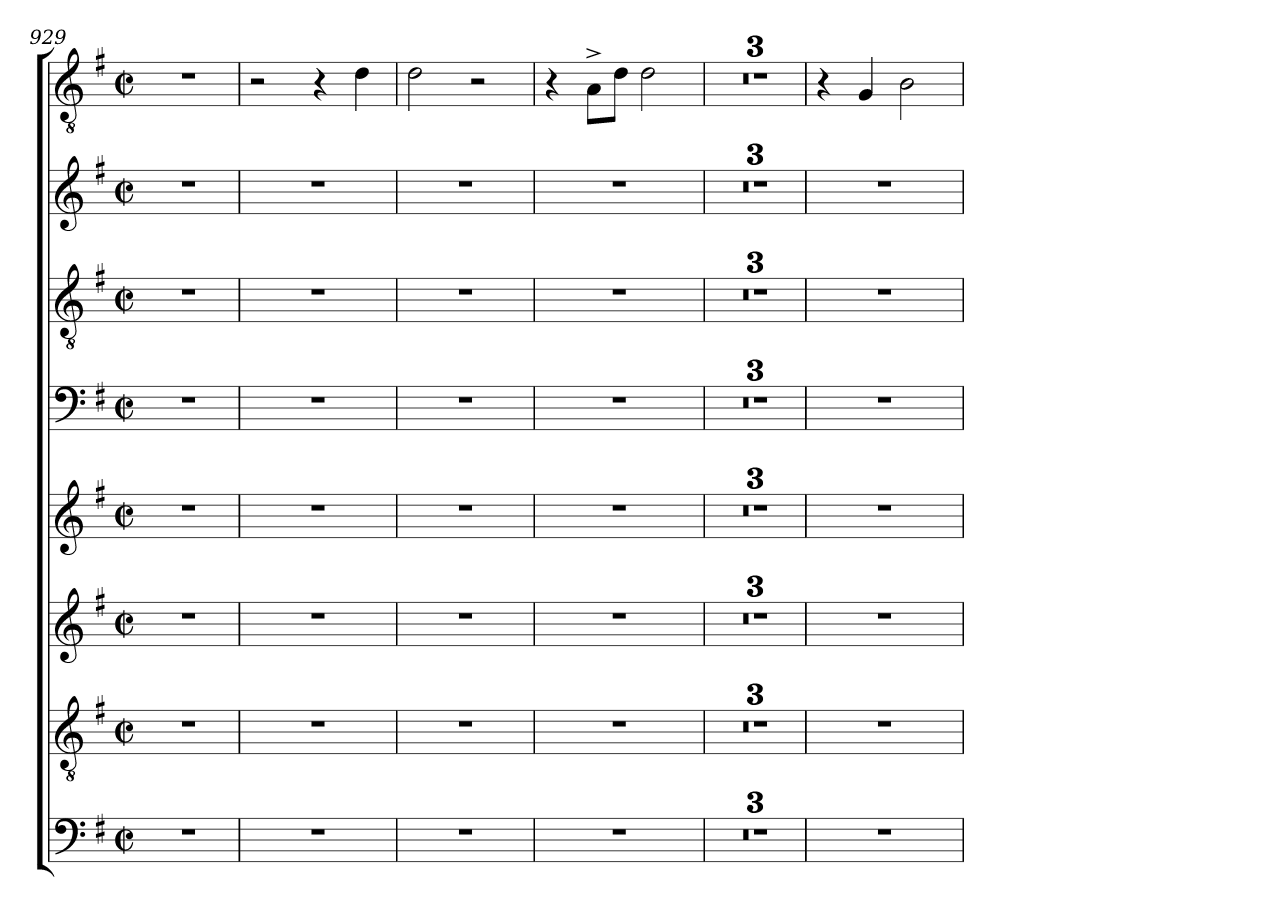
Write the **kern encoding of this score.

**kern	**kern	**kern	**kern	**kern	**kern	**kern	**kern
*part8	*part7	*part6	*part5	*part4	*part3	*part2	*part1
*staff8	*staff7	*staff6	*staff5	*staff4	*staff3	*staff2	*staff1
*clefF4	*clefGv2	*clefG2	*clefG2	*clefF4	*clefGv2	*clefG2	*clefGv2
*k[f#]	*k[f#]	*k[f#]	*k[f#]	*k[f#]	*k[f#]	*k[f#]	*k[f#]
*G:	*G:	*G:	*G:	*G:	*G:	*G:	*G:
*M2/2	*M2/2	*M2/2	*M2/2	*M2/2	*M2/2	*M2/2	*M2/2
*met(c|)	*met(c|)	*met(c|)	*met(c|)	*met(c|)	*met(c|)	*met(c|)	*met(c|)
=929	=929	=929	=929	=929	=929	=929	=929
1r	1r	1r	1r	1r	1r	1r	1r
!!LO:LB:g=z
=930	=930	=930	=930	=930	=930	=930	=930
1r	1r	1r	1r	1r	1r	1r	2r
.	.	.	.	.	.	.	4r
.	.	.	.	.	.	.	4d\
=931	=931	=931	=931	=931	=931	=931	=931
1r	1r	1r	1r	1r	1r	1r	2d\
.	.	.	.	.	.	.	2r
=932	=932	=932	=932	=932	=932	=932	=932
1r	1r	1r	1r	1r	1r	1r	4r
.	.	.	.	.	.	.	8A^>\L
.	.	.	.	.	.	.	8d\J
.	.	.	.	.	.	.	2d\
=933	=933	=933	=933	=933	=933	=933	=933
1r	1r	1r	1r	1r	1r	1r	1r
=934	=934	=934	=934	=934	=934	=934	=934
1r	1r	1r	1r	1r	1r	1r	1r
=935	=935	=935	=935	=935	=935	=935	=935
1r	1r	1r	1r	1r	1r	1r	1r
=936	=936	=936	=936	=936	=936	=936	=936
1r	1r	1r	1r	1r	1r	1r	4r
.	.	.	.	.	.	.	4G/
.	.	.	.	.	.	.	2B\
=	=	=	=	=	=	=	=
*-	*-	*-	*-	*-	*-	*-	*-
